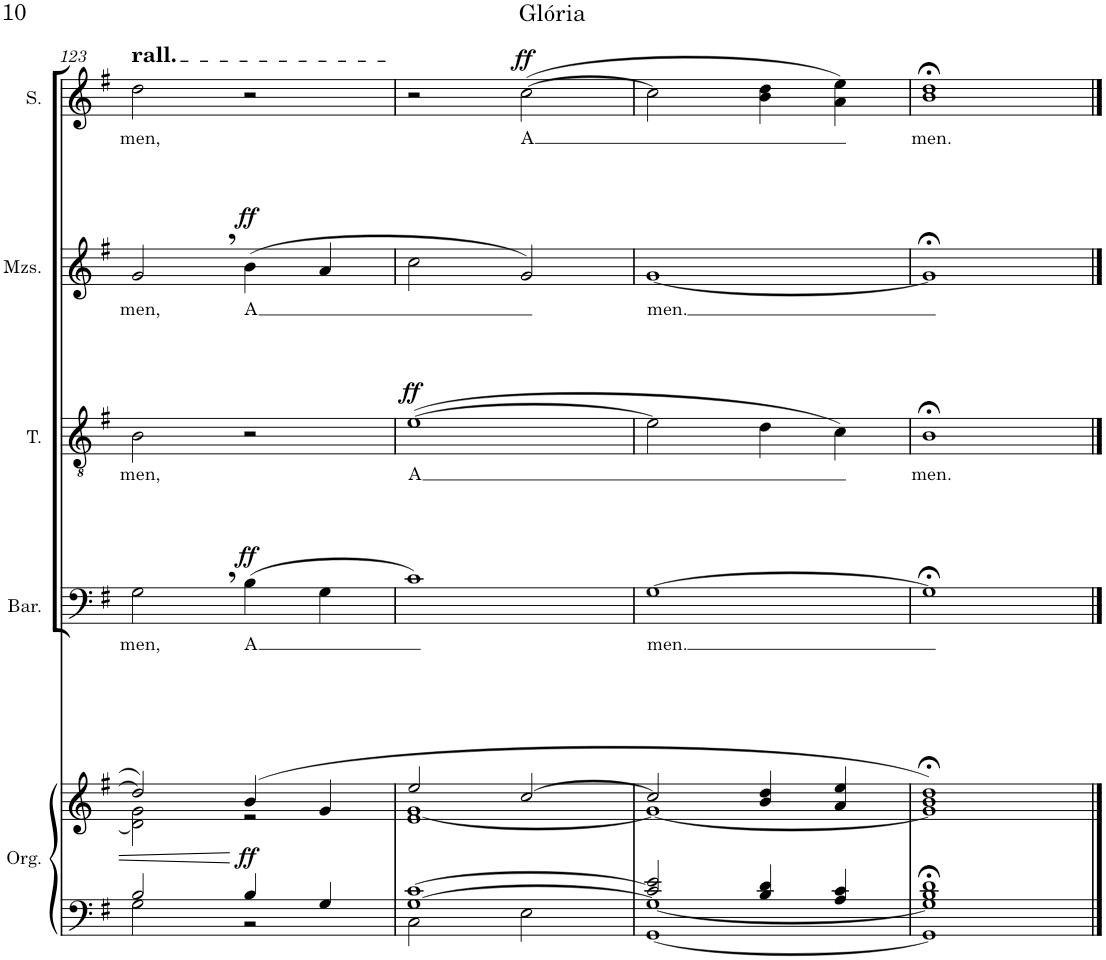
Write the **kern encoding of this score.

**kern	**kern	**dynam	**kern	**text	**dynam	**kern	**text	**dynam	**kern	**text	**dynam	**kern	**text	**dynam
*part5	*part5	*part5	*part4	*part4	*part4	*part3	*part3	*part3	*part2	*part2	*part2	*part1	*part1	*part1
*staff6	*staff5	*staff5/6	*staff4	*staff4	*staff4	*staff3	*staff3	*staff3	*staff2	*staff2	*staff2	*staff1	*staff1	*staff1
*I"Órgano	*	*	*I"Barítono	*	*	*I"Tenor	*	*	*I"Mezzosoprano	*	*	*I"Soprano	*	*
*	*	*	*I'Bar.	*	*	*I'T.	*	*	*I'Mzs.	*	*	*I'S.	*	*
!!LO:PB:g=z
*clefF4	*clefG2	*	*clefF4	*	*	*clefGv2	*	*	*clefG2	*	*	*clefG2	*	*
*k[f#]	*k[f#]	*	*k[f#]	*	*	*k[f#]	*	*	*k[f#]	*	*	*k[f#]	*	*
*M4/4	*M4/4	*	*M4/4	*	*	*M4/4	*	*	*M4/4	*	*	*M4/4	*	*
*met(c)	*met(c)	*	*met(c)	*	*	*met(c)	*	*	*met(c)	*	*	*met(c)	*	*
=123	=123	=123	=123	=123	=123	=123	=123	=123	=123	=123	=123	=123	=123	=123
*^	*^	*	*	*	*	*	*	*	*	*	*	*	*	*
!	!	!	!	!	!	!	!	!	!	!	!	!	!	!LO:TX:a:t=rall.	!	!
!	!	!	!	!	!	!LO:LY:b	!	!	!LO:LY:b	!	!	!LO:LY:b	!	!	!LO:LY:b	!
2B/	2G\	2dd/]	2d\] 2g\	.	2G,\	men,	.	2B\	men,	.	2g,/	men,	.	2dd\	men,	.
!	!	!	!	!LO:DY:b	!	!LO:LY:b	!LO:DY:a	!	!	!	!	!LO:LY:b	!LO:DY:a	!	!	!
4B/	2r	(4b/	2r	ff	(4B\	A	ff	2r	.	.	(4b\	A	ff	2r	.	.
4G/	.	4g/	.	.	4G\	.	.	.	.	.	4a/	.	.	.	.	.
=124	=124	=124	=124	=124	=124	=124	=124	=124	=124	=124	=124	=124	=124	=124	=124	=124
!	!	!	!	!	!	!	!	!	!LO:LY:b	!LO:DY:a	!	!	!	!	!	!
[1G [1c	2C\	2ee/	1e [1g	.	1c)	.	.	([1e	A	ff	2cc\	.	.	2r	.	.
!	!	!	!	!	!	!	!	!	!	!	!	!	!	!	!LO:LY:b	!LO:DY:a
.	2E\	[2cc/	.	.	.	.	.	.	.	.	2g/)	.	.	([2cc\	A	ff
=125	=125	=125	=125	=125	=125	=125	=125	=125	=125	=125	=125	=125	=125	=125	=125	=125
!	!	!	!	!	!	!LO:LY:b	!	!	!	!	!	!LO:LY:b	!	!	!	!
2c/] 2e/	[1GG 1G_	2cc/]	1g_	.	[1G	men.	.	2e\]	.	.	[1g	men.	.	2cc\]	.	.
4B/ 4d/	.	4b/ 4dd/	.	.	.	.	.	4d\	.	.	.	.	.	4b\ 4dd\	.	.
4A/ 4c/	.	4a/ 4ee/	.	.	.	.	.	4c\)	.	.	.	.	.	4a\ 4ee\)	.	.
=126	=126	=126	=126	=126	=126	=126	=126	=126	=126	=126	=126	=126	=126	=126	=126	=126
!	!	!	!	!	!	!	!	!	!LO:LY:b	!	!	!	!	!	!LO:LY:b	!
1B;< 1d;<	1GG] 1G]	1b;< 1dd;<)	1g]	.	1G;<]	.	.	1B;<	men.	.	1g;<]	.	.	1b;< 1dd;<	men.	.
*v	*v	*	*	*	*	*	*	*	*	*	*	*	*	*	*	*
*	*v	*v	*	*	*	*	*	*	*	*	*	*	*	*	*
==	==	==	==	==	==	==	==	==	==	==	==	==	==	==
*-	*-	*-	*-	*-	*-	*-	*-	*-	*-	*-	*-	*-	*-	*-
